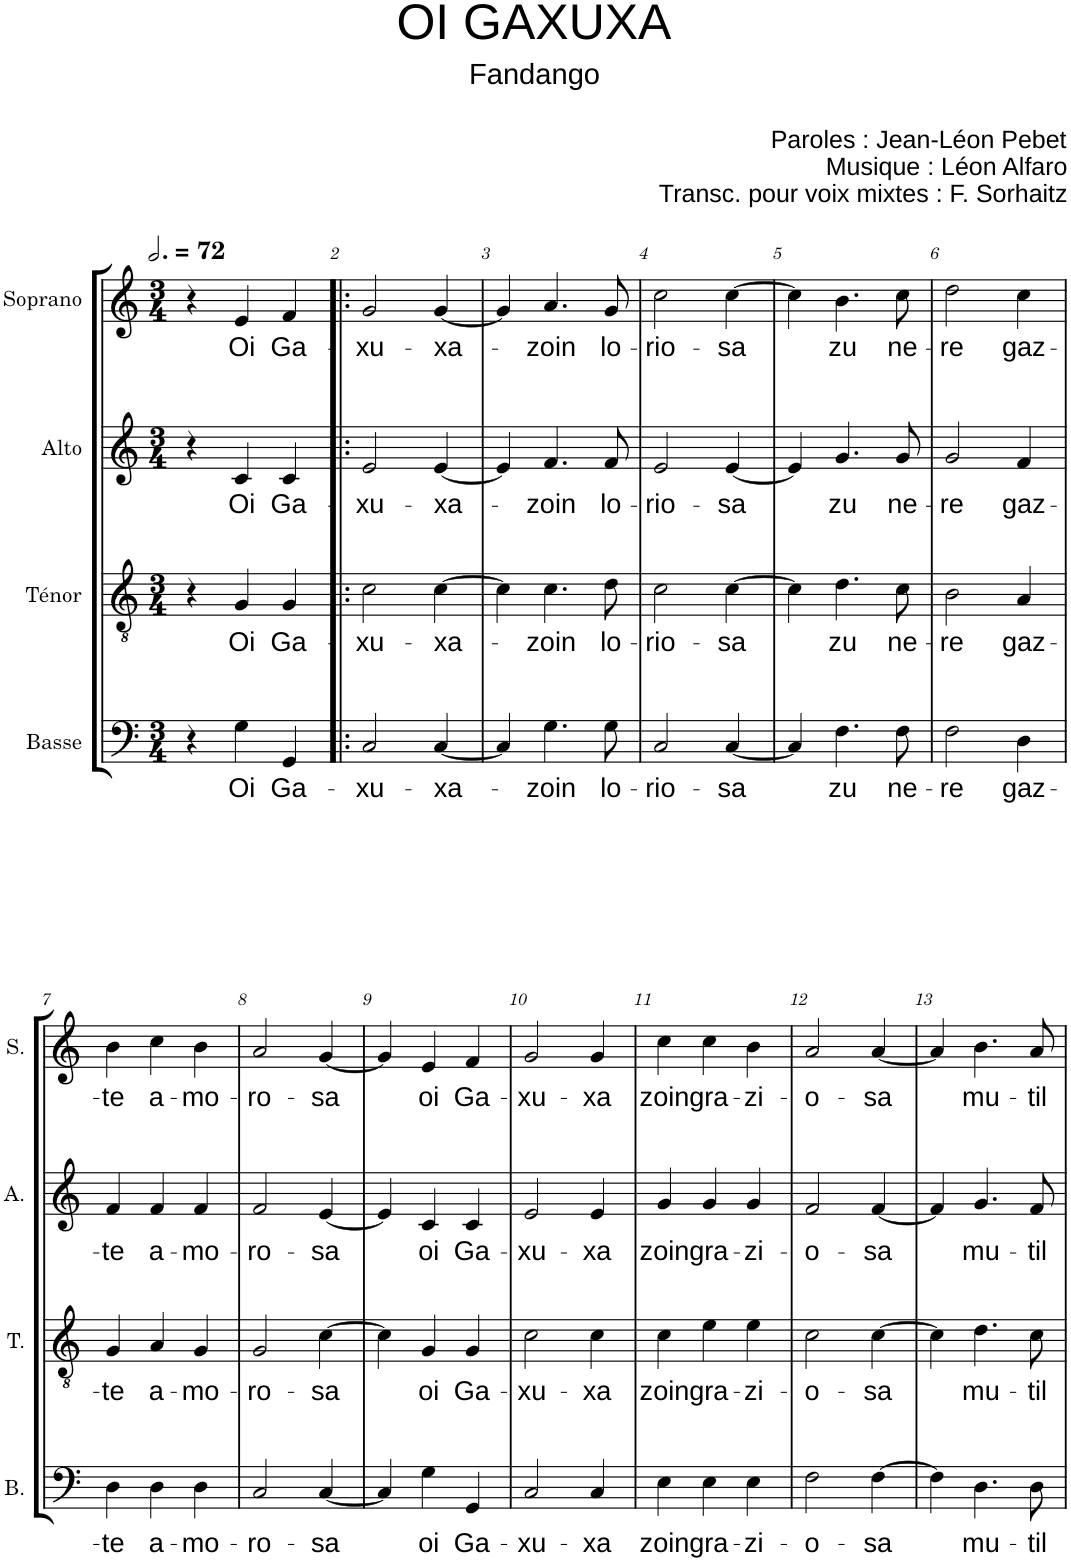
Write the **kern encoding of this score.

**kern	**text	**kern	**text	**kern	**text	**kern	**text
*part4	*part4	*part3	*part3	*part2	*part2	*part1	*part1
*staff4	*staff4	*staff3	*staff3	*staff2	*staff2	*staff1	*staff1
*I"Basse	*	*I"Ténor	*	*I"Alto	*	*I"Soprano	*
*I'B.	*	*I'T.	*	*I'A.	*	*I'S.	*
*clefF4	*	*clefGv2	*	*clefG2	*	*clefG2	*
*k[]	*	*k[]	*	*k[]	*	*k[]	*
*M3/4	*	*M3/4	*	*M3/4	*	*M3/4	*
*MM216	*	*MM216	*	*MM216	*	*MM216	*
=1	=1	=1	=1	=1	=1	=1	=1
4r	.	4r	.	4r	.	4r	.
!	!LO:LY:b	!	!LO:LY:b	!	!LO:LY:b	!	!LO:LY:b
4G\	Oi	4G/	Oi	4c/	Oi	4e/	Oi
!	!LO:LY:b	!	!LO:LY:b	!	!LO:LY:b	!	!LO:LY:b
4GG/	Ga-	4G/	Ga-	4c/	Ga-	4f/	Ga-
=2!|:	=2!|:	=2!|:	=2!|:	=2!|:	=2!|:	=2!|:	=2!|:
!	!LO:LY:b	!	!LO:LY:b	!	!LO:LY:b	!	!LO:LY:b
2C/	-xu-	2c\	-xu-	2e/	-xu-	2g/	-xu-
!	!LO:LY:b	!	!LO:LY:b	!	!LO:LY:b	!	!LO:LY:b
[4C/	-xa-	[4c\	-xa-	[4e/	-xa-	[4g/	-xa-
=3	=3	=3	=3	=3	=3	=3	=3
4C/]	.	4c\]	.	4e/]	.	4g/]	.
!	!LO:LY:b	!	!LO:LY:b	!	!LO:LY:b	!	!LO:LY:b
4.G\	-zoin	4.c\	-zoin	4.f/	-zoin	4.a/	-zoin
!	!LO:LY:b	!	!LO:LY:b	!	!LO:LY:b	!	!LO:LY:b
8G\	lo-	8d\	lo-	8f/	lo-	8g/	lo-
=4	=4	=4	=4	=4	=4	=4	=4
!	!LO:LY:b	!	!LO:LY:b	!	!LO:LY:b	!	!LO:LY:b
2C/	-rio-	2c\	-rio-	2e/	-rio-	2cc\	-rio-
!	!LO:LY:b	!	!LO:LY:b	!	!LO:LY:b	!	!LO:LY:b
[4C/	-sa	[4c\	-sa	[4e/	-sa	[4cc\	-sa
=5	=5	=5	=5	=5	=5	=5	=5
4C/]	.	4c\]	.	4e/]	.	4cc\]	.
!	!LO:LY:b	!	!LO:LY:b	!	!LO:LY:b	!	!LO:LY:b
4.F\	zu	4.d\	zu	4.g/	zu	4.b\	zu
!	!LO:LY:b	!	!LO:LY:b	!	!LO:LY:b	!	!LO:LY:b
8F\	ne-	8c\	ne-	8g/	ne-	8cc\	ne-
=6	=6	=6	=6	=6	=6	=6	=6
!	!LO:LY:b	!	!LO:LY:b	!	!LO:LY:b	!	!LO:LY:b
2F\	-re	2B\	-re	2g/	-re	2dd\	-re
!	!LO:LY:b	!	!LO:LY:b	!	!LO:LY:b	!	!LO:LY:b
4D\	gaz-	4A/	gaz-	4f/	gaz-	4cc\	gaz-
!!LO:LB:g=z
=7	=7	=7	=7	=7	=7	=7	=7
!	!LO:LY:b	!	!LO:LY:b	!	!LO:LY:b	!	!LO:LY:b
4D\	-te	4G/	-te	4f/	-te	4b\	-te
!	!LO:LY:b	!	!LO:LY:b	!	!LO:LY:b	!	!LO:LY:b
4D\	a-	4A/	a-	4f/	a-	4cc\	a-
!	!LO:LY:b	!	!LO:LY:b	!	!LO:LY:b	!	!LO:LY:b
4D\	-mo-	4G/	-mo-	4f/	-mo-	4b\	-mo-
=8	=8	=8	=8	=8	=8	=8	=8
!	!LO:LY:b	!	!LO:LY:b	!	!LO:LY:b	!	!LO:LY:b
2C/	-ro-	2G/	-ro-	2f/	-ro-	2a/	-ro-
!	!LO:LY:b	!	!LO:LY:b	!	!LO:LY:b	!	!LO:LY:b
[4C/	-sa	[4c\	-sa	[4e/	-sa	[4g/	-sa
=9	=9	=9	=9	=9	=9	=9	=9
4C/]	.	4c\]	.	4e/]	.	4g/]	.
!	!LO:LY:b	!	!LO:LY:b	!	!LO:LY:b	!	!LO:LY:b
4G\	oi	4G/	oi	4c/	oi	4e/	oi
!	!LO:LY:b	!	!LO:LY:b	!	!LO:LY:b	!	!LO:LY:b
4GG/	Ga-	4G/	Ga-	4c/	Ga-	4f/	Ga-
=10	=10	=10	=10	=10	=10	=10	=10
!	!LO:LY:b	!	!LO:LY:b	!	!LO:LY:b	!	!LO:LY:b
2C/	-xu-	2c\	-xu-	2e/	-xu-	2g/	-xu-
!	!LO:LY:b	!	!LO:LY:b	!	!LO:LY:b	!	!LO:LY:b
4C/	-xa	4c\	-xa	4e/	-xa	4g/	-xa
=11	=11	=11	=11	=11	=11	=11	=11
!	!LO:LY:b	!	!LO:LY:b	!	!LO:LY:b	!	!LO:LY:b
4E\	zoin	4c\	zoin	4g/	zoin	4cc\	zoin
!	!LO:LY:b	!	!LO:LY:b	!	!LO:LY:b	!	!LO:LY:b
4E\	gra-	4e\	gra-	4g/	gra-	4cc\	gra-
!	!LO:LY:b	!	!LO:LY:b	!	!LO:LY:b	!	!LO:LY:b
4E\	-zi-	4e\	-zi-	4g/	-zi-	4b\	-zi-
=12	=12	=12	=12	=12	=12	=12	=12
!	!LO:LY:b	!	!LO:LY:b	!	!LO:LY:b	!	!LO:LY:b
2F\	-o-	2c\	-o-	2f/	-o-	2a/	-o-
!	!LO:LY:b	!	!LO:LY:b	!	!LO:LY:b	!	!LO:LY:b
[4F\	-sa	[4c\	-sa	[4f/	-sa	[4a/	-sa
=13	=13	=13	=13	=13	=13	=13	=13
4F\]	.	4c\]	.	4f/]	.	4a/]	.
!	!LO:LY:b	!	!LO:LY:b	!	!LO:LY:b	!	!LO:LY:b
4.D\	mu-	4.d\	mu-	4.g/	mu-	4.b\	mu-
!	!LO:LY:b	!	!LO:LY:b	!	!LO:LY:b	!	!LO:LY:b
8D\	-til	8c\	-til	8f/	-til	8a/	-til
=	=	=	=	=	=	=	=
*-	*-	*-	*-	*-	*-	*-	*-
